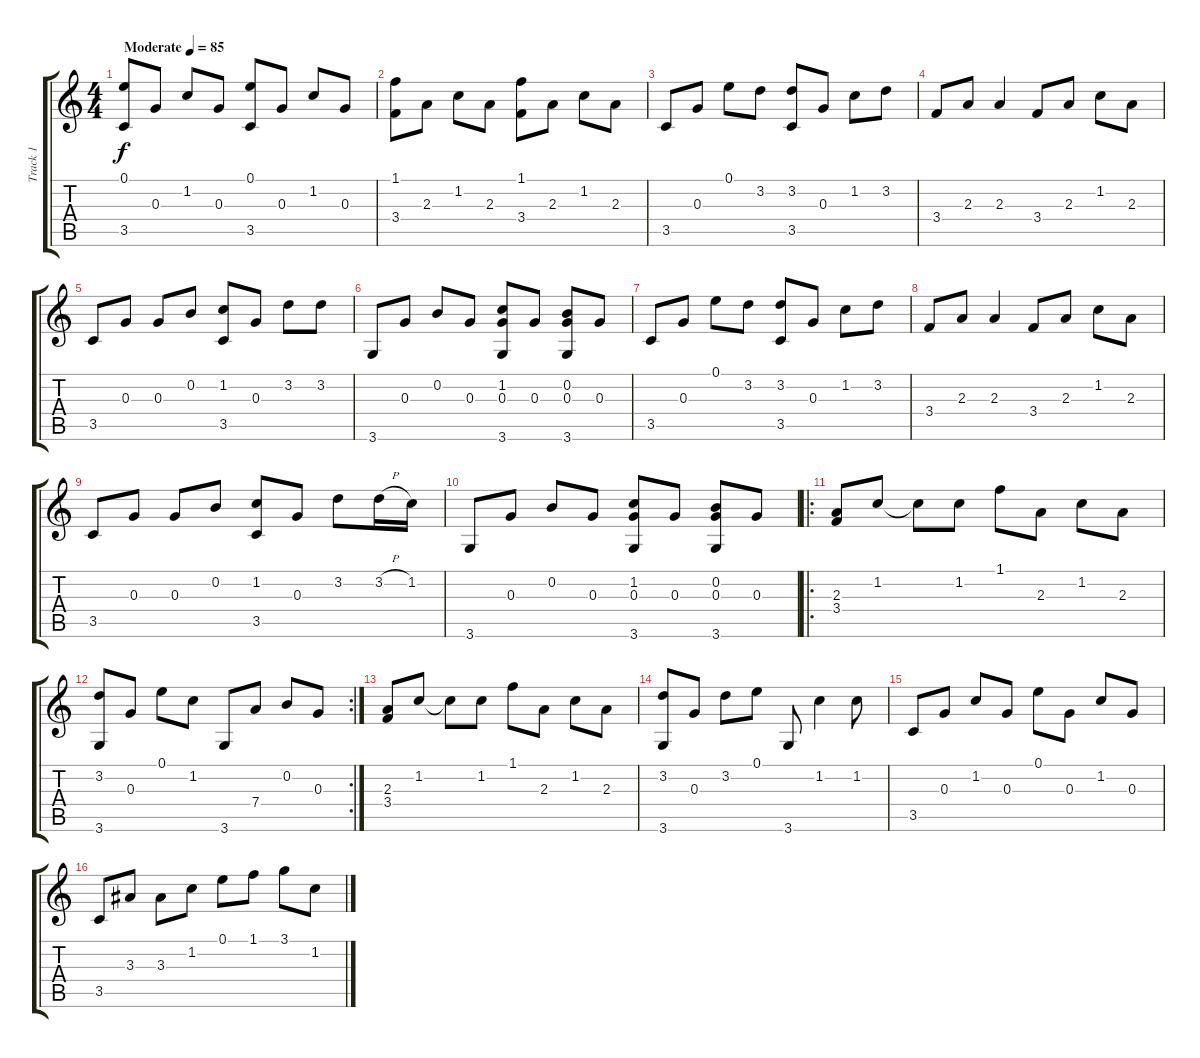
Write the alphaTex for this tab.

\track ("Track 1" "Track 1") {instrument acousticguitarnylon}
\staff {score tabs}
\tuning (E4 B3 G3 D3 A2 E2) {hide}
\ts (4 4)
\tempo (85 "Moderate")
\clef g2
\ks c
(0.1 3.5).8{txt "" dy f instrument acousticguitarnylon} 0.3.8 1.2.8 0.3.8 (0.1 3.5).8 0.3.8 1.2.8 0.3.8 |
(1.1 3.4).8 2.3.8 1.2.8 2.3.8 (1.1 3.4).8 2.3.8 1.2.8 2.3.8 |
3.5.8 0.3.8 0.1.8 3.2.8 (3.2 3.5).8 0.3.8 1.2.8 3.2.8 |
3.4.8 2.3.8 2.3.4 3.4.8 2.3.8 1.2.8 2.3.8 |
3.5.8 0.3.8 0.3.8 0.2.8 (1.2 3.5).8 0.3.8 3.2.8 3.2.8 |
3.6.8 0.3.8 0.2.8 0.3.8 (1.2 0.3 3.6).8 0.3.8 (0.2 0.3 3.6).8 0.3.8 |
3.5.8 0.3.8 0.1.8 3.2.8 (3.2 3.5).8 0.3.8 1.2.8 3.2.8 |
3.4.8 2.3.8 2.3.4 3.4.8 2.3.8 1.2.8 2.3.8 |
3.5.8 0.3.8 0.3.8 0.2.8 (1.2 3.5).8 0.3.8 3.2.8 3.2{h}.16 1.2.16 |
3.6.8 0.3.8 0.2.8 0.3.8 (1.2 0.3 3.6).8 0.3.8 (0.2 0.3 3.6).8 0.3.8 |
\ro
(2.3 3.4).8 1.2.8 1.2{t}.8 1.2.8 1.1.8 2.3.8 1.2.8 2.3.8 |
\rc 2
(3.2 3.6).8 0.3.8 0.1.8 1.2.8 3.6.8 7.4.8 0.2.8 0.3.8 |
(2.3 3.4).8 1.2.8 1.2{t}.8 1.2.8 1.1.8 2.3.8 1.2.8 2.3.8 |
(3.2 3.6).8 0.3.8 3.2.8 0.1.8 3.6.8 1.2.4 1.2.8 |
3.5.8 0.3.8 1.2.8 0.3.8 0.1.8 0.3.8 1.2.8 0.3.8 |
3.5.8 3.3.8 3.3.8 1.2.8 0.1.8 1.1.8 3.1.8 1.2.8
